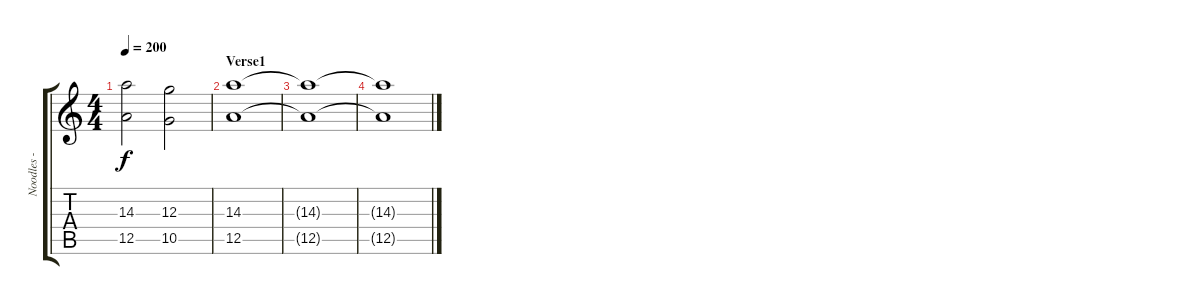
\track ("Noodles - Guitar" "Noodles - ") {instrument distortionguitar}
\staff {score tabs}
\tuning (E4 B3 G3 D3 A2 E2) {hide}
\ts (4 4)
\tempo 200
\clef g2
\ks c
(14.3 12.5).2{dy f} (12.3 10.5).2 |
\section ("" "Verse1")
(14.3 12.5).1 |
(14.3{t} 12.5{t}).1 |
(14.3{t} 12.5{t}).1
